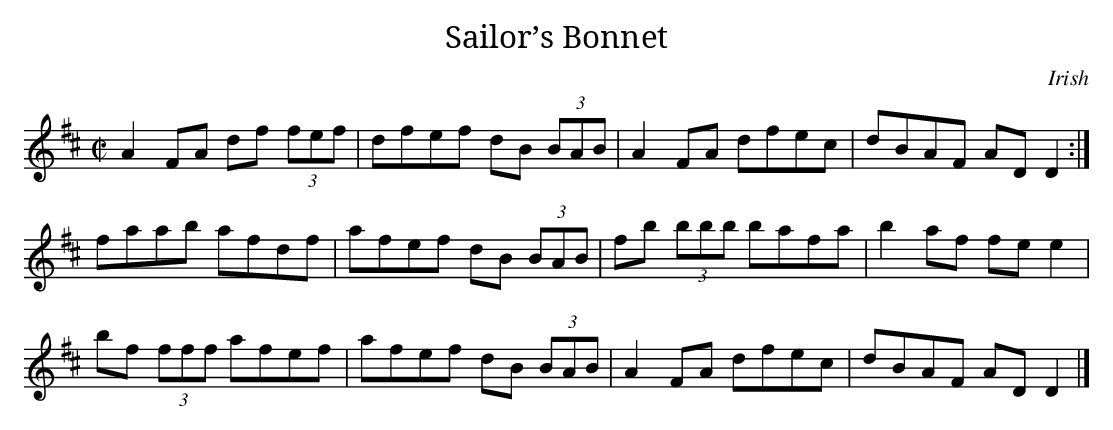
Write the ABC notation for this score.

X:1
T:Sailor’s Bonnet
M:C|
K:D
A2 FA df (3fef | dfef dB (3BAB | A2 FA dfec | dBAF AD D2 :|
faab afdf | afef dB (3BAB | fb (3bbb bafa | b2 af fe e2 |
bf (3fff afef | afef dB (3BAB | A2 FA dfec | dBAF AD D2 |]
